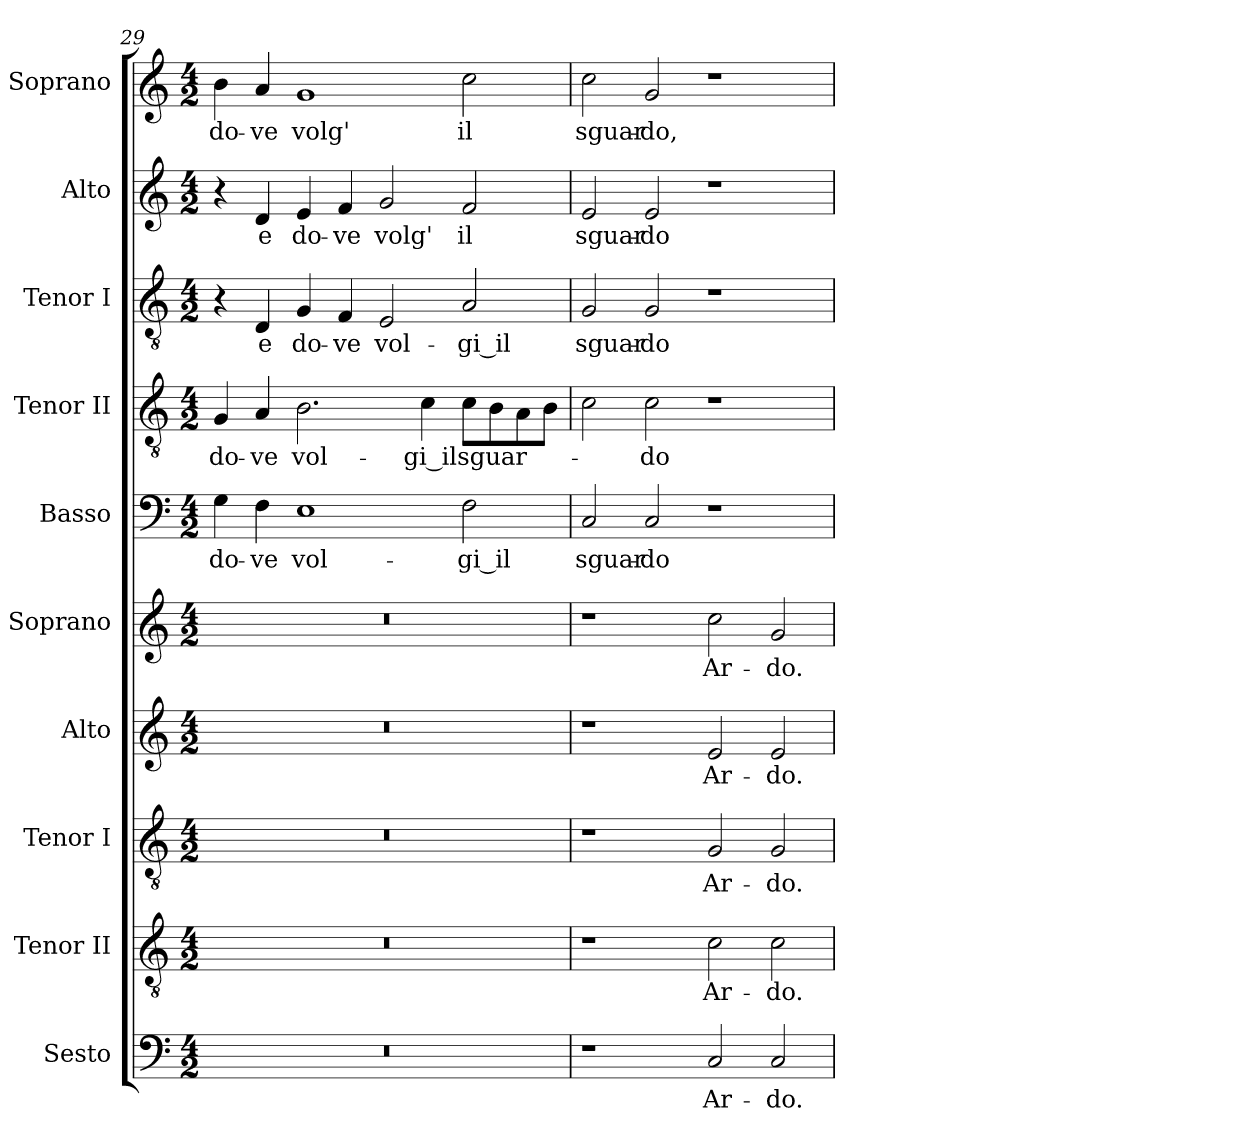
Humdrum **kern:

**kern	**text	**kern	**text	**kern	**text	**kern	**text	**kern	**text	**kern	**text	**kern	**text	**kern	**text	**kern	**text	**kern	**text
*part10	*part10	*part9	*part9	*part8	*part8	*part7	*part7	*part6	*part6	*part5	*part5	*part4	*part4	*part3	*part3	*part2	*part2	*part1	*part1
*staff10	*staff10	*staff9	*staff9	*staff8	*staff8	*staff7	*staff7	*staff6	*staff6	*staff5	*staff5	*staff4	*staff4	*staff3	*staff3	*staff2	*staff2	*staff1	*staff1
*I"Sesto	*	*I"Tenor II	*	*I"Tenor I	*	*I"Alto	*	*I"Soprano	*	*I"Basso	*	*I"Tenor II	*	*I"Tenor I	*	*I"Alto	*	*I"Soprano	*
*	*	*I'T.	*	*I'T.	*	*I'A.	*	*I'Sop.	*	*	*	*I'T.	*	*I'T.	*	*I'A.	*	*I'Sop.	*
!!LO:LB:g=z
*clefF4	*	*clefGv2	*	*clefGv2	*	*clefG2	*	*clefG2	*	*clefF4	*	*clefGv2	*	*clefGv2	*	*clefG2	*	*clefG2	*
*	*	*ITrd7c12	*	*ITrd7c12	*	*	*	*	*	*	*	*ITrd7c12	*	*ITrd7c12	*	*	*	*	*
*k[]	*	*k[]	*	*k[]	*	*k[]	*	*k[]	*	*k[]	*	*k[]	*	*k[]	*	*k[]	*	*k[]	*
*C:	*	*C:	*	*C:	*	*C:	*	*C:	*	*C:	*	*C:	*	*C:	*	*C:	*	*C:	*
*M4/2	*	*M4/2	*	*M4/2	*	*M4/2	*	*M4/2	*	*M4/2	*	*M4/2	*	*M4/2	*	*M4/2	*	*M4/2	*
=29	=29	=29	=29	=29	=29	=29	=29	=29	=29	=29	=29	=29	=29	=29	=29	=29	=29	=29	=29
!LO:N:vis=1	!	!LO:N:vis=1	!	!LO:N:vis=1	!	!LO:N:vis=1	!	!LO:N:vis=1	!	!	!	!	!	!	!	!	!	!	!
!	!	!	!	!	!	!	!	!	!	!	!LO:LY:b:color=#000000	!	!	!	!	!	!	!	!
!	!	!	!	!	!	!	!	!	!	!	!	!	!LO:LY:b:color=#000000	!	!	!	!	!	!
!	!	!	!	!	!	!	!	!	!	!	!	!	!	!	!	!	!	!	!LO:LY:b:color=#000000
0r	.	0r	.	0r	.	0r	.	0r	.	4Gi\	do-	4GGi/	do-	4r	.	4r	.	4bi\	do-
!	!	!	!	!	!	!	!	!	!	!	!LO:LY:b:color=#000000	!	!	!	!	!	!	!	!
!	!	!	!	!	!	!	!	!	!	!	!	!	!LO:LY:b:color=#000000	!	!	!	!	!	!
!	!	!	!	!	!	!	!	!	!	!	!	!	!	!	!LO:LY:b:color=#000000	!	!	!	!
!	!	!	!	!	!	!	!	!	!	!	!	!	!	!	!	!	!LO:LY:b:color=#000000	!	!
!	!	!	!	!	!	!	!	!	!	!	!	!	!	!	!	!	!	!	!LO:LY:b:color=#000000
.	.	.	.	.	.	.	.	.	.	4Fi\	-ve	4AAi/	-ve	4DDi/	e	4di/	e	4ai/	-ve
!	!	!	!	!	!	!	!	!	!	!	!LO:LY:b:color=#000000	!	!	!	!	!	!	!	!
!	!	!	!	!	!	!	!	!	!	!	!	!	!LO:LY:b:color=#000000	!	!	!	!	!	!
!	!	!	!	!	!	!	!	!	!	!	!	!	!	!	!LO:LY:b:color=#000000	!	!	!	!
!	!	!	!	!	!	!	!	!	!	!	!	!	!	!	!	!	!LO:LY:b:color=#000000	!	!
!	!	!	!	!	!	!	!	!	!	!	!	!	!	!	!	!	!	!	!LO:LY:b:color=#000000
.	.	.	.	.	.	.	.	.	.	1Ei	vol-	2.BBi\	vol-	4GGi/	do-	4ei/	do-	1gi	volg'
!	!	!	!	!	!	!	!	!	!	!	!	!	!	!	!LO:LY:b:color=#000000	!	!	!	!
!	!	!	!	!	!	!	!	!	!	!	!	!	!	!	!	!	!LO:LY:b:color=#000000	!	!
.	.	.	.	.	.	.	.	.	.	.	.	.	.	4FFi/	-ve	4fi/	-ve	.	.
!	!	!	!	!	!	!	!	!	!	!	!	!	!	!	!LO:LY:b:color=#000000	!	!	!	!
!	!	!	!	!	!	!	!	!	!	!	!	!	!	!	!	!	!LO:LY:b:color=#000000	!	!
.	.	.	.	.	.	.	.	.	.	.	.	.	.	2EEi/	vol-	2gi/	volg'	.	.
!	!	!	!	!	!	!	!	!	!	!	!	!	!LO:LY:b:color=#000000	!	!	!	!	!	!
.	.	.	.	.	.	.	.	.	.	.	.	4Ci\	-gi_il	.	.	.	.	.	.
!	!	!	!	!	!	!	!	!	!	!	!LO:LY:b:color=#000000	!	!	!	!	!	!	!	!
!	!	!	!	!	!	!	!	!	!	!	!	!	!LO:LY:b:color=#000000	!	!	!	!	!	!
!	!	!	!	!	!	!	!	!	!	!	!	!	!	!	!LO:LY:b:color=#000000	!	!	!	!
!	!	!	!	!	!	!	!	!	!	!	!	!	!	!	!	!	!LO:LY:b:color=#000000	!	!
!	!	!	!	!	!	!	!	!	!	!	!	!	!	!	!	!	!	!	!LO:LY:b:color=#000000
.	.	.	.	.	.	.	.	.	.	2Fi\	-gi_il	8Ci\L	sguar-	2AAi/	-gi_il	2fi/	il	2cci\	il
.	.	.	.	.	.	.	.	.	.	.	.	8BBi\	.	.	.	.	.	.	.
.	.	.	.	.	.	.	.	.	.	.	.	8AAi\	.	.	.	.	.	.	.
.	.	.	.	.	.	.	.	.	.	.	.	8BBi\J	.	.	.	.	.	.	.
=30	=30	=30	=30	=30	=30	=30	=30	=30	=30	=30	=30	=30	=30	=30	=30	=30	=30	=30	=30
!	!	!	!	!	!	!	!	!	!	!	!LO:LY:b:color=#000000	!	!	!	!	!	!	!	!
!	!	!	!	!	!	!	!	!	!	!	!	!	!	!	!LO:LY:b:color=#000000	!	!	!	!
!	!	!	!	!	!	!	!	!	!	!	!	!	!	!	!	!	!LO:LY:b:color=#000000	!	!
!	!	!	!	!	!	!	!	!	!	!	!	!	!	!	!	!	!	!	!LO:LY:b:color=#000000
1r	.	1r	.	1r	.	1r	.	1r	.	2Ci/	sguar-	2Ci\	.	2GGi/	sguar-	2ei/	sguar-	2cci\	sguar-
!	!	!	!	!	!	!	!	!	!	!	!LO:LY:b:color=#000000	!	!	!	!	!	!	!	!
!	!	!	!	!	!	!	!	!	!	!	!	!	!LO:LY:b:color=#000000	!	!	!	!	!	!
!	!	!	!	!	!	!	!	!	!	!	!	!	!	!	!LO:LY:b:color=#000000	!	!	!	!
!	!	!	!	!	!	!	!	!	!	!	!	!	!	!	!	!	!LO:LY:b:color=#000000	!	!
!	!	!	!	!	!	!	!	!	!	!	!	!	!	!	!	!	!	!	!LO:LY:b:color=#000000
.	.	.	.	.	.	.	.	.	.	2Ci/	-do	2Ci\	-do	2GGi/	-do	2ei/	-do	2gi/	-do,
!	!LO:LY:b:color=#000000	!	!	!	!	!	!	!	!	!	!	!	!	!	!	!	!	!	!
!	!	!	!LO:LY:b:color=#000000	!	!	!	!	!	!	!	!	!	!	!	!	!	!	!	!
!	!	!	!	!	!LO:LY:b:color=#000000	!	!	!	!	!	!	!	!	!	!	!	!	!	!
!	!	!	!	!	!	!	!LO:LY:b:color=#000000	!	!	!	!	!	!	!	!	!	!	!	!
!	!	!	!	!	!	!	!	!	!LO:LY:b:color=#000000	!	!	!	!	!	!	!	!	!	!
2Ci/	Ar-	2Ci\	Ar-	2GGi/	Ar-	2ei/	Ar-	2cci\	Ar-	1r	.	1r	.	1r	.	1r	.	1r	.
!	!LO:LY:b:color=#000000	!	!	!	!	!	!	!	!	!	!	!	!	!	!	!	!	!	!
!	!	!	!LO:LY:b:color=#000000	!	!	!	!	!	!	!	!	!	!	!	!	!	!	!	!
!	!	!	!	!	!LO:LY:b:color=#000000	!	!	!	!	!	!	!	!	!	!	!	!	!	!
!	!	!	!	!	!	!	!LO:LY:b:color=#000000	!	!	!	!	!	!	!	!	!	!	!	!
!	!	!	!	!	!	!	!	!	!LO:LY:b:color=#000000	!	!	!	!	!	!	!	!	!	!
2Ci/	-do.	2Ci\	-do.	2GGi/	-do.	2ei/	-do.	2gi/	-do.	.	.	.	.	.	.	.	.	.	.
=	=	=	=	=	=	=	=	=	=	=	=	=	=	=	=	=	=	=	=
*-	*-	*-	*-	*-	*-	*-	*-	*-	*-	*-	*-	*-	*-	*-	*-	*-	*-	*-	*-
